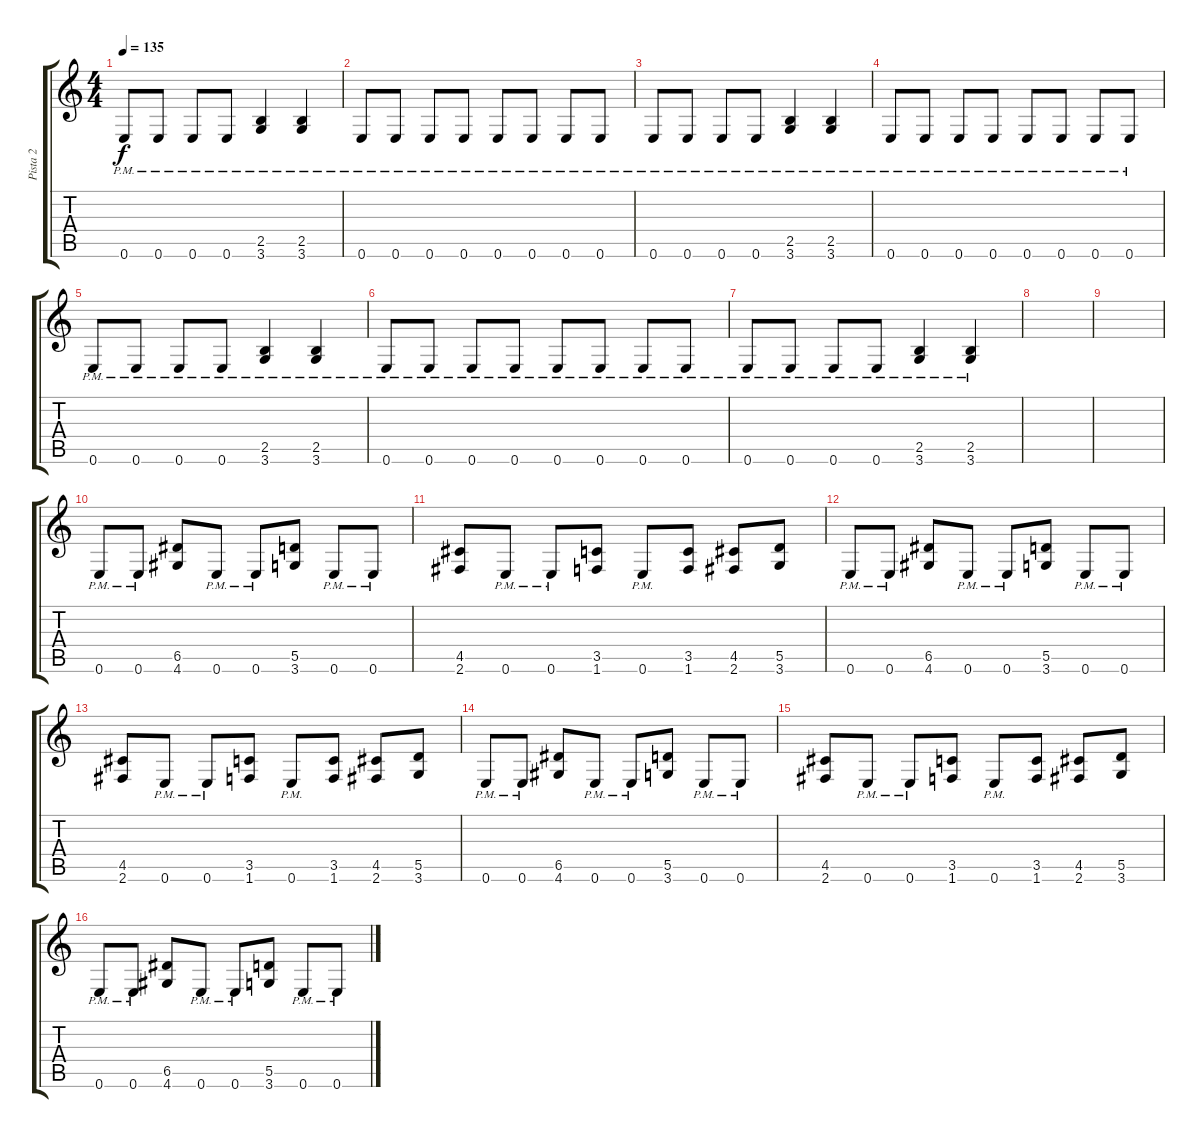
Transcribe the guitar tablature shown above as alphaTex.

\track ("Pista 2" "Pista 2") {instrument overdrivenguitar}
\staff {score tabs}
\tuning (E4 B3 G3 D3 A2 E2) {hide}
\ts (4 4)
\tempo 135
\clef g2
\ks c
0.6{pm}.8{dy f} 0.6{pm}.8 0.6{pm}.8 0.6{pm}.8 (2.5{pm} 3.6{pm}).4 (2.5{pm} 3.6{pm}).4 |
0.6{pm}.8 0.6{pm}.8 0.6{pm}.8 0.6{pm}.8 0.6{pm}.8 0.6{pm}.8 0.6{pm}.8 0.6{pm}.8 |
0.6{pm}.8 0.6{pm}.8 0.6{pm}.8 0.6{pm}.8 (2.5{pm} 3.6{pm}).4 (2.5{pm} 3.6{pm}).4 |
0.6{pm}.8 0.6{pm}.8 0.6{pm}.8 0.6{pm}.8 0.6{pm}.8 0.6{pm}.8 0.6{pm}.8 0.6{pm}.8 |
0.6{pm}.8 0.6{pm}.8 0.6{pm}.8 0.6{pm}.8 (2.5{pm} 3.6{pm}).4 (2.5{pm} 3.6{pm}).4 |
0.6{pm}.8 0.6{pm}.8 0.6{pm}.8 0.6{pm}.8 0.6{pm}.8 0.6{pm}.8 0.6{pm}.8 0.6{pm}.8 |
0.6{pm}.8 0.6{pm}.8 0.6{pm}.8 0.6{pm}.8 (2.5{pm} 3.6{pm}).4 (2.5{pm} 3.6{pm}).4 |
|
|
0.6{pm}.8 0.6{pm}.8 (6.5 4.6).8 0.6{pm}.8 0.6{pm}.8 (5.5 3.6).8 0.6{pm}.8 0.6{pm}.8 |
(4.5 2.6).8 0.6{pm}.8 0.6{pm}.8 (3.5 1.6).8 0.6{pm}.8 (3.5 1.6).8 (4.5 2.6).8 (5.5 3.6).8 |
0.6{pm}.8 0.6{pm}.8 (6.5 4.6).8 0.6{pm}.8 0.6{pm}.8 (5.5 3.6).8 0.6{pm}.8 0.6{pm}.8 |
(4.5 2.6).8 0.6{pm}.8 0.6{pm}.8 (3.5 1.6).8 0.6{pm}.8 (3.5 1.6).8 (4.5 2.6).8 (5.5 3.6).8 |
0.6{pm}.8 0.6{pm}.8 (6.5 4.6).8 0.6{pm}.8 0.6{pm}.8 (5.5 3.6).8 0.6{pm}.8 0.6{pm}.8 |
(4.5 2.6).8 0.6{pm}.8 0.6{pm}.8 (3.5 1.6).8 0.6{pm}.8 (3.5 1.6).8 (4.5 2.6).8 (5.5 3.6).8 |
0.6{pm}.8 0.6{pm}.8 (6.5 4.6).8 0.6{pm}.8 0.6{pm}.8 (5.5 3.6).8 0.6{pm}.8 0.6{pm}.8
